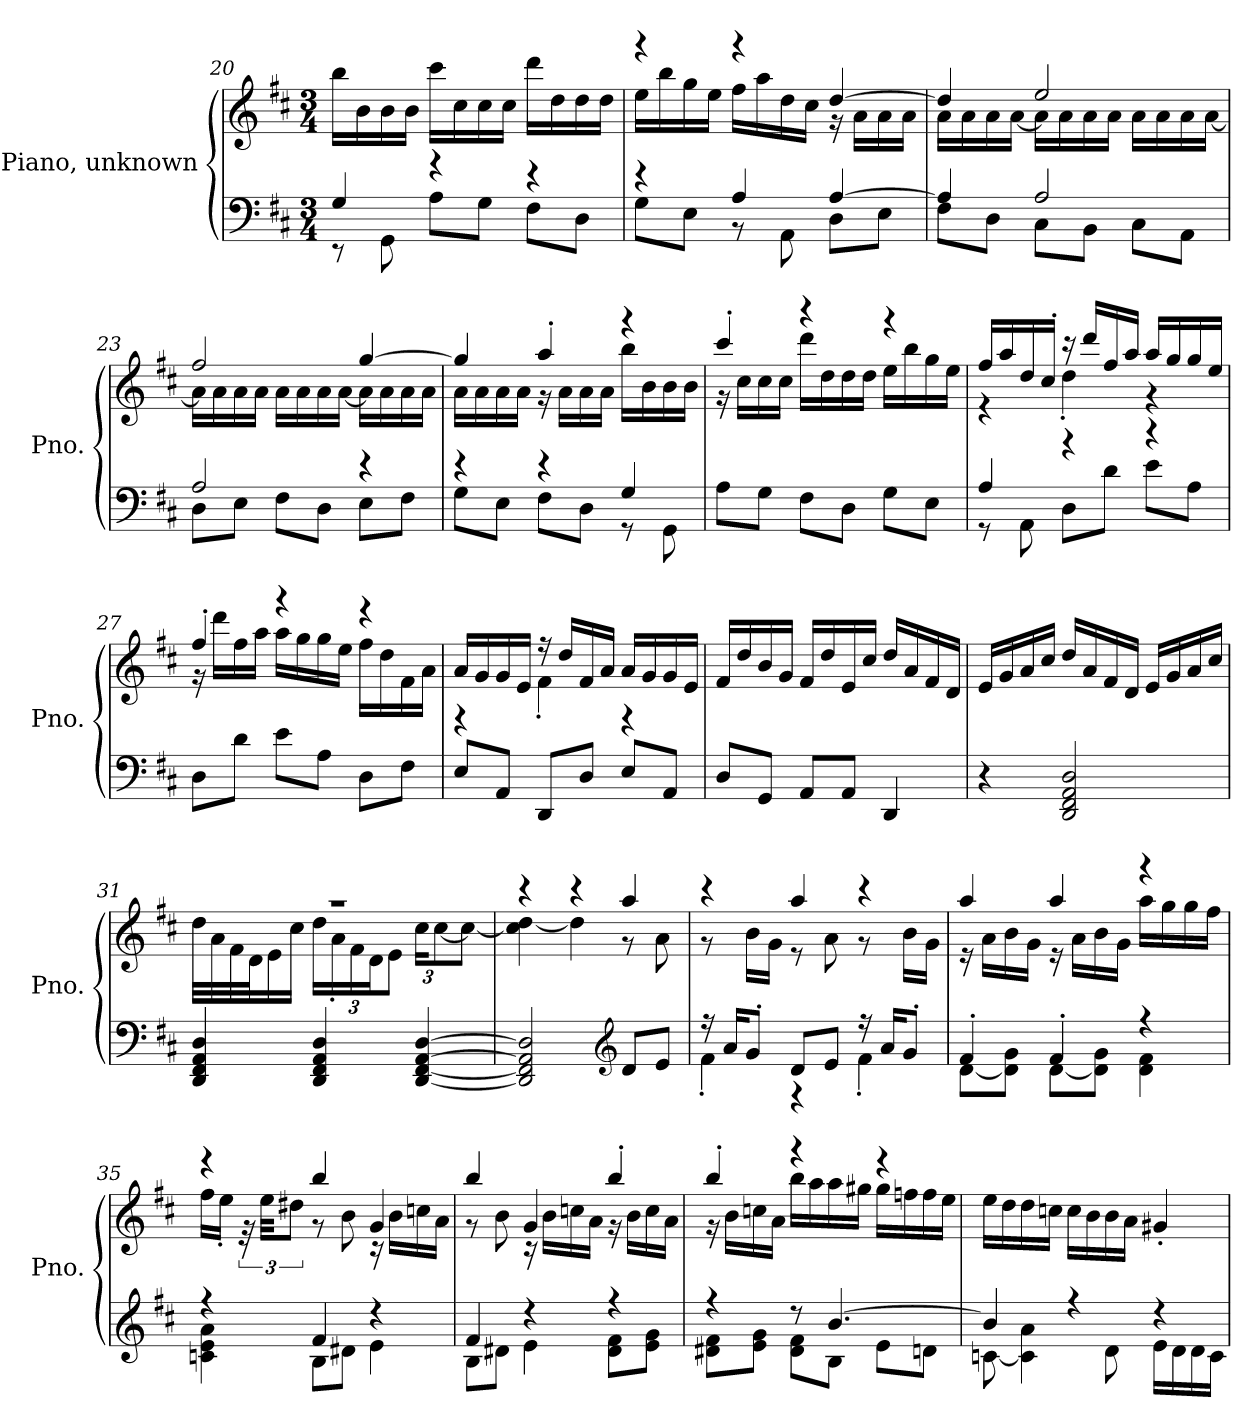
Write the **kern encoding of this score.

**kern	**kern
*part1	*part1
*staff2	*staff1
*I"Piano, unknown	*
*I'Pno.	*
*clefF4	*clefG2
*k[f#c#]	*k[f#c#]
*M3/4	*M3/4
=20	=20
*^	*
4G/	8r	16bb\LL
.	.	16b\
.	8GG\	16b\
.	.	16b\JJ
4r	8A\L	16ccc#\LL
.	.	16cc#\
.	8G\J	16cc#\
.	.	16cc#\JJ
4r	8F#\L	16ddd\LL
.	.	16dd\
.	8D\J	16dd\
.	.	16dd\JJ
=21	=21	=21
*	*	*^
4r	8G\L	4r	16ee\LL
.	.	.	16bb\
.	8E\J	.	16gg\
.	.	.	16ee\JJ
4A/	8r	4r	16ff#\LL
.	.	.	16aa\
.	8AA\	.	16dd\
.	.	.	16cc#\JJ
[4A/	8D\L	[4dd/	16r
.	.	.	16a\LL
.	8E\J	.	16a\
.	.	.	16a\JJ
!!LO:LB:g=z	!!
=22	=22	=22	=22
4A/]	8F#\L	4dd/]	16a\LL
.	.	.	16a\
.	8D\J	.	16a\
.	.	.	[16a\JJ
2A/	8C#\L	2ee/	16a\LL]
.	.	.	16a\
.	8BB\J	.	16a\
.	.	.	16a\JJ
.	8C#\L	.	16a\LL
.	.	.	16a\
.	8AA\J	.	16a\
.	.	.	[16a\JJ
=23	=23	=23	=23
2A/	8D\L	2ff#/	16a\LL]
.	.	.	16a\
.	8E\J	.	16a\
.	.	.	16a\JJ
.	8F#\L	.	16a\LL
.	.	.	16a\
.	8D\J	.	16a\
.	.	.	[16a\JJ
4r	8E\L	[4gg/	16a\LL]
.	.	.	16a\
.	8F#\J	.	16a\
.	.	.	16a\JJ
=24	=24	=24	=24
4r	8G\L	4gg/]	16a\LL
.	.	.	16a\
.	8E\J	.	16a\
.	.	.	16a\JJ
4r	8F#\L	4aa'/	16r
.	.	.	16a\LL
.	8D\J	.	16a\
.	.	.	16a\JJ
4G/	8r	4r	16bb\LL
.	.	.	16b\
.	8GG\	.	16b\
.	.	.	16b\JJ
*v	*v	*	*
!!LO:LB:g=z	!!
=25	=25	=25
8A\L	4ccc#'/	16r
.	.	16cc#\LL
8G\J	.	16cc#\
.	.	16cc#\JJ
8F#\L	4r	16ddd\LL
.	.	16dd\
8D\J	.	16dd\
.	.	16dd\JJ
8G\L	4r	16ee\LL
.	.	16bb\
8E\J	.	16gg\
.	.	16ee\JJ
=26	=26	=26
*^	*	*
4A/	8r	16ff#/LL	4r
.	.	16aa/	.
.	8AA\	16dd/	.
.	.	16cc#'/JJ	.
4r	8D\L	16r	4dd'\
.	.	16ddd/LL	.
.	8d\J	16ff#/	.
.	.	16aa/JJ	.
4r	8e\L	16aa/LL	4r
.	.	16gg/	.
.	8A\J	16gg/	.
.	.	16ee/JJ	.
*v	*v	*	*
=27	=27	=27
8D\L	4ff#'/	16r
.	.	16ddd\LL
8d\J	.	16ff#\
.	.	16aa\JJ
8e\L	4r	16aa\LL
.	.	16gg\
8A\J	.	16gg\
.	.	16ee\JJ
8D\L	4r	16ff#\LL
.	.	16dd\
8F#\J	.	16f#\
.	.	16a\JJ
!!LO:LB:g=z	!!
=28	=28	=28
8E/L	16a/LL	4r
.	16g/	.
8AA/J	16g/	.
.	16e/JJ	.
8DD/L	16r	4f#'\
.	16dd/LL	.
8D/J	16f#/	.
.	16a/JJ	.
8E/L	16a/LL	4r
.	16g/	.
8AA/J	16g/	.
.	16e/JJ	.
*	*v	*v
=29	=29
8D/L	16f#/LL
.	16dd/
8GG/J	16b/
.	16g/JJ
8AA/L	16f#/LL
.	16dd/
8AA/J	16e/
.	16cc#/JJ
4DD/	16dd/LL
.	16a/
.	16f#/
.	16d/JJ
=30	=30
4r	16e/LL
.	16g/
.	16a/
.	16cc#/JJ
2DD/ 2FF#/ 2AA/ 2D/	16dd/LL
.	16a/
.	16f#/
.	16d/JJ
.	16e/LL
.	16g/
.	16a/
.	16cc#/JJ
!!LO:LB:g=z
=31	=31
*	*^
4DD/ 4FF#/ 4AA/ 4D/	2.r	32dd\LLL
.	.	32a\
.	.	32f#\
.	.	32d\J
.	.	16e\
.	.	16cc#\JJ
*	*	*Xbrackettup
4DD/ 4FF#/ 4AA/ 4D/	.	24dd\LL
.	.	24a'\
.	.	24f#\
.	.	24d\J
.	.	12e\J
[4DD/ [4FF#/ [4AA/ [4D/	.	24cc#\KL
.	.	[12cc#\
.	.	8cc#\J_
=32	=32	=32
2DD/] 2FF#/] 2AA/] 2D/]	4r	4cc#\] [4dd\
.	4r	4dd\]
*clefG2	*	*
8d/L	4aa/	8r
8e/J	.	8a\
=33	=33	=33
*^	*	*
16r	4f#'\	4r	8r
16a/KL	.	.	.
8g'/J	.	.	16b\LL
.	.	.	16g\JJ
8d/L	4r	4aa/	8r
8e/J	.	.	8a\
16r	4f#'\	4r	8r
16a/KL	.	.	.
8g'/J	.	.	16b\LL
.	.	.	16g\JJ
=34	=34	=34	=34
4f#'/	[8d\L	4aa/	16r
.	.	.	16a\LL
.	8d\] 8g\J	.	16b\
.	.	.	16g\JJ
4f#'/	[8d\L	4aa/	16r
.	.	.	16a\LL
.	8d\] 8g\J	.	16b\
.	.	.	16g\JJ
4r	4d\ 4f#\	4r	16aa\LL
.	.	.	16gg\
.	.	.	16gg\
.	.	.	16ff#\JJ
!!LO:PB:g=z	!!
=35	=35	=35	=35
4r	4cn\ 4e\ 4a\	4r	16ff#\LL
.	.	.	16ee'\JJ
*	*	*	*brackettup
.	.	.	48r
.	.	.	48ee\KKL
.	.	.	12dd#X\J
4f#/	8B\L	4bb/	8r
.	8d#X\J	.	8b\
4r	4e\	4g/	16r
.	.	.	16b\LL
.	.	.	16ccn\
.	.	.	16a\JJ
=36	=36	=36	=36
4f#/	8B\L	4bb/	8r
.	8d#X\J	.	8b\
4r	4e\	4g/	16r
.	.	.	16b\LL
.	.	.	16ccn\
.	.	.	16a\JJ
4r	8d#\ 8f#\L	4bb'/	16r
.	.	.	16b\LL
.	8e\ 8g\J	.	16cc\
.	.	.	16a\JJ
=37	=37	=37	=37
4r	8d#X\ 8f#\L	4bb'/	16r
.	.	.	16b\LL
.	8e\ 8g\J	.	16ccn\
.	.	.	16a\JJ
8r	8d#\ 8f#\L	4r	16bb\LL
.	.	.	16aa\
[4.b/	8B\J	.	16aa\
.	.	.	16gg#X\JJ
.	8e\L	4r	16gg#\LL
.	.	.	16ffn\
.	8dn\J	.	16ff\
.	.	.	16ee\JJ
*	*	*v	*v
!!LO:LB:g=z
=38	=38	=38
4b/]	[8cn\	16ee\LL
.	.	16dd\
.	4c\] 4a\	16dd\
.	.	16ccn\JJ
4r	.	16cc\LL
.	.	16b\
.	8d\	16b\
.	.	16a\JJ
4r	16e\LL	4g#X'/
.	16d\	.
.	16d\	.
.	16c\JJ	.
*v	*v	*
=	=
*-	*-
